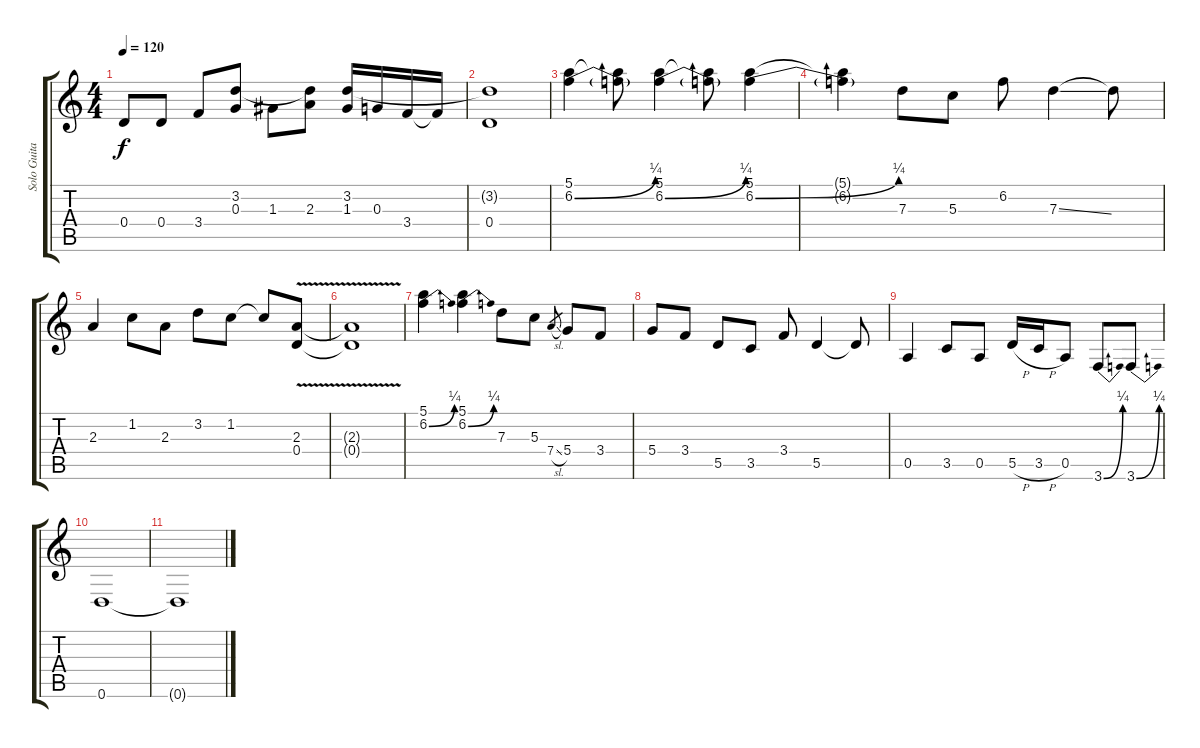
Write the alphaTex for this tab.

\track ("Solo Guitar" "Solo Guita") {instrument electricguitarclean}
\staff {score tabs}
\tuning (E4 B3 G3 D3 A2 D2) {hide}
\ts (4 4)
\tempo 120
\clef g2
\ks c
0.4{t}.8{dy f} 0.4.8 3.4.8 (3.2 0.3).8 1.3.8 (3.2{t} 2.3).8 (3.2 1.3).16 0.3.16 3.4.16 3.4{t}.16 |
(3.2{t} 0.4).1 |
(5.1 6.2{be (bend 0 0 60 1)}).4 (5.1{t} 6.2{t}).8 (5.1 6.2{be (bend 0 0 60 1)}).4 (5.1{t} 6.2{t}).8 (5.1 6.2{be (bend 0 0 60 1)}).4 |
(5.1{t} 6.2{t}).4 7.3.8 5.3.8 6.2.8 7.3{ss}.4 7.3{t}.8 |
2.3.4 1.2.8 2.3.8 3.2.8 1.2.8 1.2{t}.8 (2.3{v} 0.4{v}).8 |
(2.3{t} 0.4{t}).1 |
(5.1 6.2{be (bend 0 0 60 1)}).4 (5.1 6.2{be (bend 0 0 60 1)}).4 7.3.8 5.3.8 7.4{sl}.8{gr} 5.4.8 3.4.8 |
5.4.8 3.4.8 5.5.8 3.5.8 3.4.8 5.5.4 5.5{t}.8 |
0.5.4 3.5.8 0.5.8 5.5{h}.16 3.5{h}.16 0.5.8 3.6{be (bend 0 0 60 1)}.8 3.6{be (bend 0 0 60 1)}.8 |
0.6.1 |
0.6{t}.1
